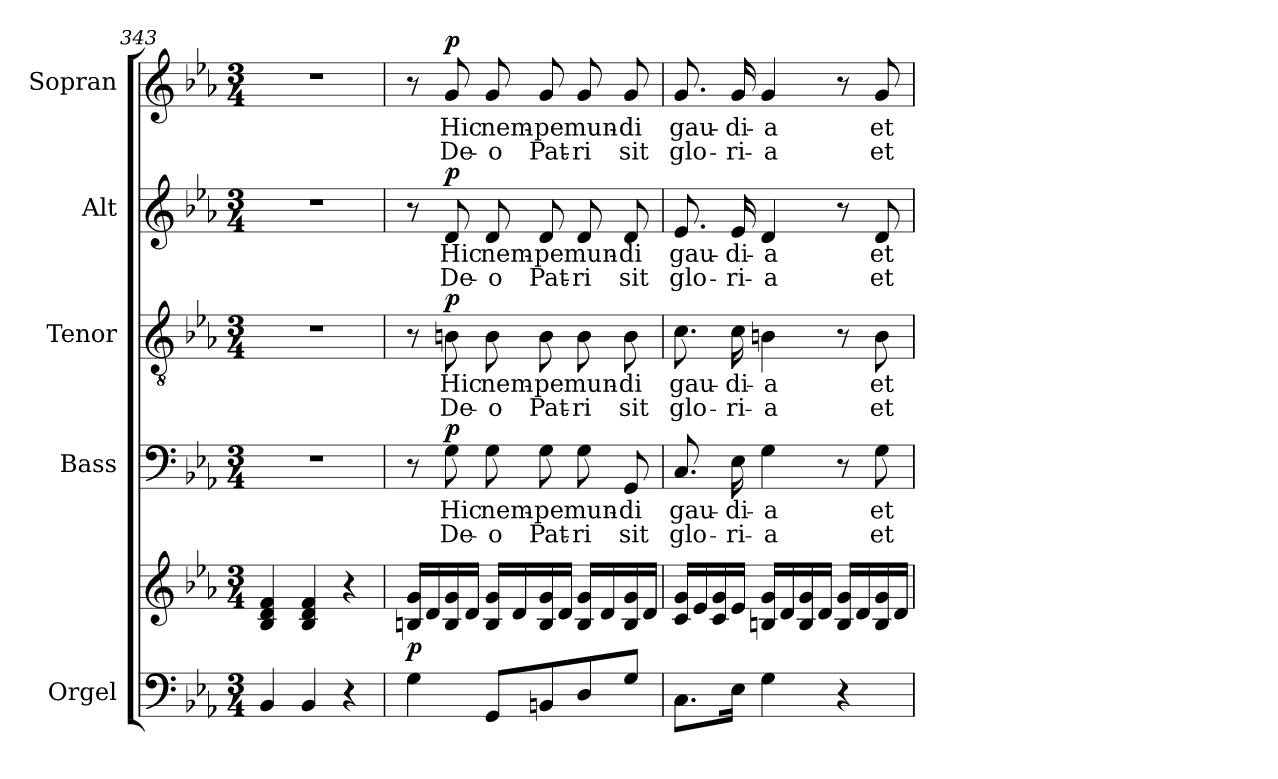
**kern	**kern	**dynam	**kern	**text	**text	**dynam	**kern	**text	**text	**dynam	**kern	**text	**text	**dynam	**kern	**text	**text	**dynam
*part5	*part5	*part5	*part4	*part4	*part4	*part4	*part3	*part3	*part3	*part3	*part2	*part2	*part2	*part2	*part1	*part1	*part1	*part1
*staff6	*staff5	*staff5/6	*staff4	*staff4	*staff4	*staff4	*staff3	*staff3	*staff3	*staff3	*staff2	*staff2	*staff2	*staff2	*staff1	*staff1	*staff1	*staff1
*I"Orgel	*	*	*I"Bass	*	*	*	*I"Tenor	*	*	*	*I"Alt	*	*	*	*I"Sopran	*	*	*
*I'Org.	*	*	*I'B.	*	*	*	*I'T.	*	*	*	*I'A.	*	*	*	*I'S.	*	*	*
*clefF4	*clefG2	*	*clefF4	*	*	*	*clefGv2	*	*	*	*clefG2	*	*	*	*clefG2	*	*	*
*k[b-e-a-]	*k[b-e-a-]	*	*k[b-e-a-]	*	*	*	*k[b-e-a-]	*	*	*	*k[b-e-a-]	*	*	*	*k[b-e-a-]	*	*	*
*E-:	*E-:	*	*E-:	*	*	*	*E-:	*	*	*	*E-:	*	*	*	*E-:	*	*	*
*M3/4	*M3/4	*	*M3/4	*	*	*	*M3/4	*	*	*	*M3/4	*	*	*	*M3/4	*	*	*
=343	=343	=343	=343	=343	=343	=343	=343	=343	=343	=343	=343	=343	=343	=343	=343	=343	=343	=343
4BB-/	4B-/ 4d/ 4f/	.	2.r	.	.	.	2.r	.	.	.	2.r	.	.	.	2.r	.	.	.
4BB-/	4B-/ 4d/ 4f/	.	.	.	.	.	.	.	.	.	.	.	.	.	.	.	.	.
4r	4r	.	.	.	.	.	.	.	.	.	.	.	.	.	.	.	.	.
!!LO:PB:g=z
=344	=344	=344	=344	=344	=344	=344	=344	=344	=344	=344	=344	=344	=344	=344	=344	=344	=344	=344
!	!	!LO:DY:b	!	!	!	!	!	!	!	!	!	!	!	!	!	!	!	!
4G\	16Bn/ 16g/LL	p	8r	.	.	.	8r	.	.	.	8r	.	.	.	8r	.	.	.
.	16d/	.	.	.	.	.	.	.	.	.	.	.	.	.	.	.	.	.
!	!	!	!	!LO:LY:b	!LO:LY:b	!LO:DY:a	!	!LO:LY:b	!LO:LY:b	!LO:DY:a	!	!LO:LY:b	!LO:LY:b	!LO:DY:a	!	!LO:LY:b	!LO:LY:b	!LO:DY:a
.	16B/ 16g/	.	8G\	Hic	De-	p	8Bn\	Hic	De-	p	8d/	Hic	De-	p	8g/	Hic	De-	p
.	16d/JJ	.	.	.	.	.	.	.	.	.	.	.	.	.	.	.	.	.
!	!	!	!	!LO:LY:b	!LO:LY:b	!	!	!LO:LY:b	!LO:LY:b	!	!	!LO:LY:b	!LO:LY:b	!	!	!LO:LY:b	!LO:LY:b	!
8GG/L	16B/ 16g/LL	.	8G\	nem-	-o	.	8B\	nem-	-o	.	8d/	nem-	-o	.	8g/	nem-	-o	.
.	16d/	.	.	.	.	.	.	.	.	.	.	.	.	.	.	.	.	.
!	!	!	!	!LO:LY:b	!LO:LY:b	!	!	!LO:LY:b	!LO:LY:b	!	!	!LO:LY:b	!LO:LY:b	!	!	!LO:LY:b	!LO:LY:b	!
8BBn/	16B/ 16g/	.	8G\	-pe	Pat-	.	8B\	-pe	Pat-	.	8d/	-pe	Pat-	.	8g/	-pe	Pat-	.
.	16d/JJ	.	.	.	.	.	.	.	.	.	.	.	.	.	.	.	.	.
!	!	!	!	!LO:LY:b	!LO:LY:b	!	!	!LO:LY:b	!LO:LY:b	!	!	!LO:LY:b	!LO:LY:b	!	!	!LO:LY:b	!LO:LY:b	!
8D/	16B/ 16g/LL	.	8G\	mun-	-ri	.	8B\	mun-	-ri	.	8d/	mun-	-ri	.	8g/	mun-	-ri	.
.	16d/	.	.	.	.	.	.	.	.	.	.	.	.	.	.	.	.	.
!	!	!	!	!LO:LY:b	!LO:LY:b	!	!	!LO:LY:b	!LO:LY:b	!	!	!LO:LY:b	!LO:LY:b	!	!	!LO:LY:b	!LO:LY:b	!
8G/J	16B/ 16g/	.	8GG/	-di	sit	.	8B\	-di	sit	.	8d/	-di	sit	.	8g/	-di	sit	.
.	16d/JJ	.	.	.	.	.	.	.	.	.	.	.	.	.	.	.	.	.
=345	=345	=345	=345	=345	=345	=345	=345	=345	=345	=345	=345	=345	=345	=345	=345	=345	=345	=345
!	!	!	!	!LO:LY:b	!LO:LY:b	!	!	!LO:LY:b	!LO:LY:b	!	!	!LO:LY:b	!LO:LY:b	!	!	!LO:LY:b	!LO:LY:b	!
8.C\L	16c/ 16g/LL	.	8.C/	gau-	glo-	.	8.c\	gau-	glo-	.	8.e-/	gau-	glo-	.	8.g/	gau-	glo-	.
.	16e-/	.	.	.	.	.	.	.	.	.	.	.	.	.	.	.	.	.
.	16c/ 16g/	.	.	.	.	.	.	.	.	.	.	.	.	.	.	.	.	.
!	!	!	!	!LO:LY:b	!LO:LY:b	!	!	!LO:LY:b	!LO:LY:b	!	!	!LO:LY:b	!LO:LY:b	!	!	!LO:LY:b	!LO:LY:b	!
16E-\Jk	16e-/JJ	.	16E-\	-di-	-ri-	.	16c\	-di-	-ri-	.	16e-/	-di-	-ri-	.	16g/	-di-	-ri-	.
!	!	!	!	!LO:LY:b	!LO:LY:b	!	!	!LO:LY:b	!LO:LY:b	!	!	!LO:LY:b	!LO:LY:b	!	!	!LO:LY:b	!LO:LY:b	!
4G\	16Bn/ 16g/LL	.	4G\	-a	-a	.	4Bn\	-a	-a	.	4d/	-a	-a	.	4g/	-a	-a	.
.	16d/	.	.	.	.	.	.	.	.	.	.	.	.	.	.	.	.	.
.	16B/ 16g/	.	.	.	.	.	.	.	.	.	.	.	.	.	.	.	.	.
.	16d/JJ	.	.	.	.	.	.	.	.	.	.	.	.	.	.	.	.	.
4r	16B/ 16g/LL	.	8r	.	.	.	8r	.	.	.	8r	.	.	.	8r	.	.	.
.	16d/	.	.	.	.	.	.	.	.	.	.	.	.	.	.	.	.	.
!	!	!	!	!LO:LY:b	!LO:LY:b	!	!	!LO:LY:b	!LO:LY:b	!	!	!LO:LY:b	!LO:LY:b	!	!	!LO:LY:b	!LO:LY:b	!
.	16B/ 16g/	.	8G\	et	et	.	8B\	et	et	.	8d/	et	et	.	8g/	et	et	.
.	16d/JJ	.	.	.	.	.	.	.	.	.	.	.	.	.	.	.	.	.
=	=	=	=	=	=	=	=	=	=	=	=	=	=	=	=	=	=	=
*-	*-	*-	*-	*-	*-	*-	*-	*-	*-	*-	*-	*-	*-	*-	*-	*-	*-	*-
